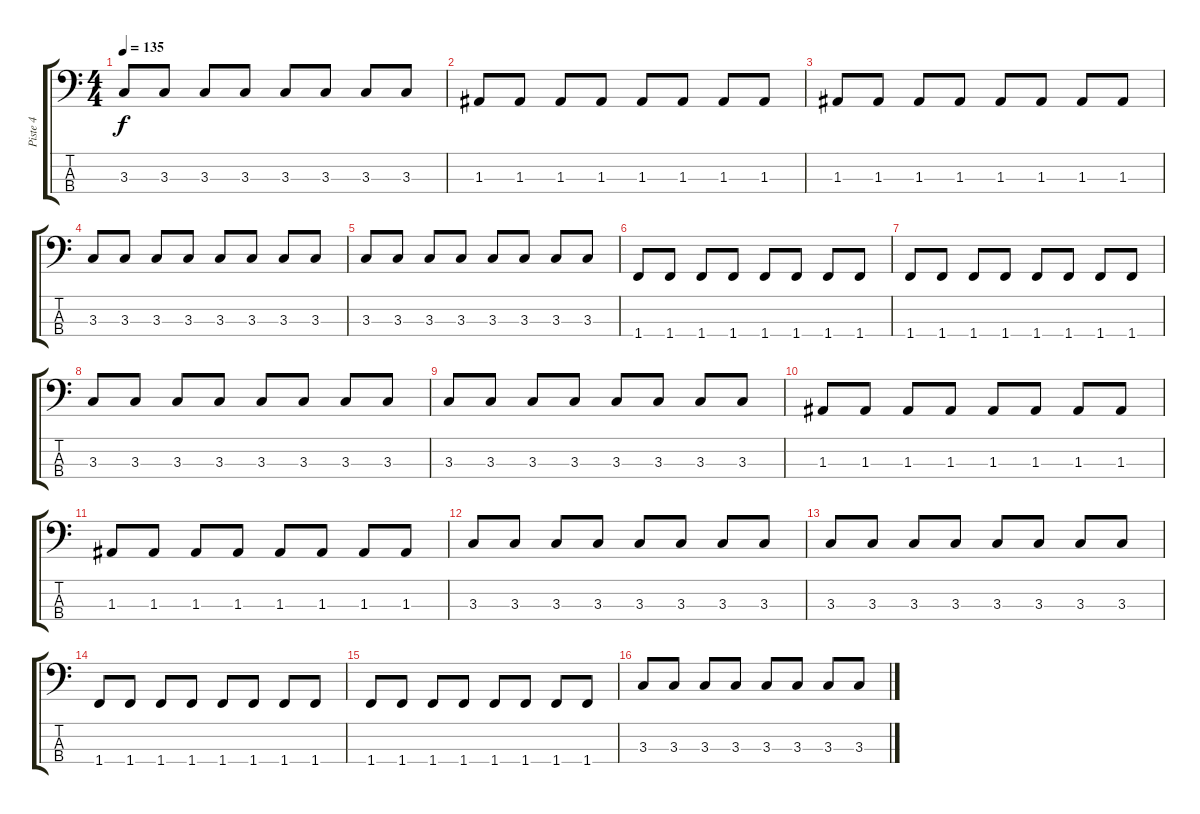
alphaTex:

\track ("Piste 4" "Piste 4") {instrument electricbassfinger}
\staff {score tabs}
\tuning (G2 D2 A1 E1) {hide}
\ts (4 4)
\tempo 135
\clef f4
\ks c
3.3.8{dy f} 3.3.8 3.3.8 3.3.8 3.3.8 3.3.8 3.3.8 3.3.8 |
1.3.8 1.3.8 1.3.8 1.3.8 1.3.8 1.3.8 1.3.8 1.3.8 |
1.3.8 1.3.8 1.3.8 1.3.8 1.3.8 1.3.8 1.3.8 1.3.8 |
3.3.8 3.3.8 3.3.8 3.3.8 3.3.8 3.3.8 3.3.8 3.3.8 |
3.3.8 3.3.8 3.3.8 3.3.8 3.3.8 3.3.8 3.3.8 3.3.8 |
1.4.8 1.4.8 1.4.8 1.4.8 1.4.8 1.4.8 1.4.8 1.4.8 |
1.4.8 1.4.8 1.4.8 1.4.8 1.4.8 1.4.8 1.4.8 1.4.8 |
3.3.8 3.3.8 3.3.8 3.3.8 3.3.8 3.3.8 3.3.8 3.3.8 |
3.3.8 3.3.8 3.3.8 3.3.8 3.3.8 3.3.8 3.3.8 3.3.8 |
1.3.8 1.3.8 1.3.8 1.3.8 1.3.8 1.3.8 1.3.8 1.3.8 |
1.3.8 1.3.8 1.3.8 1.3.8 1.3.8 1.3.8 1.3.8 1.3.8 |
3.3.8 3.3.8 3.3.8 3.3.8 3.3.8 3.3.8 3.3.8 3.3.8 |
3.3.8 3.3.8 3.3.8 3.3.8 3.3.8 3.3.8 3.3.8 3.3.8 |
1.4.8 1.4.8 1.4.8 1.4.8 1.4.8 1.4.8 1.4.8 1.4.8 |
1.4.8 1.4.8 1.4.8 1.4.8 1.4.8 1.4.8 1.4.8 1.4.8 |
3.3.8 3.3.8 3.3.8 3.3.8 3.3.8 3.3.8 3.3.8 3.3.8
